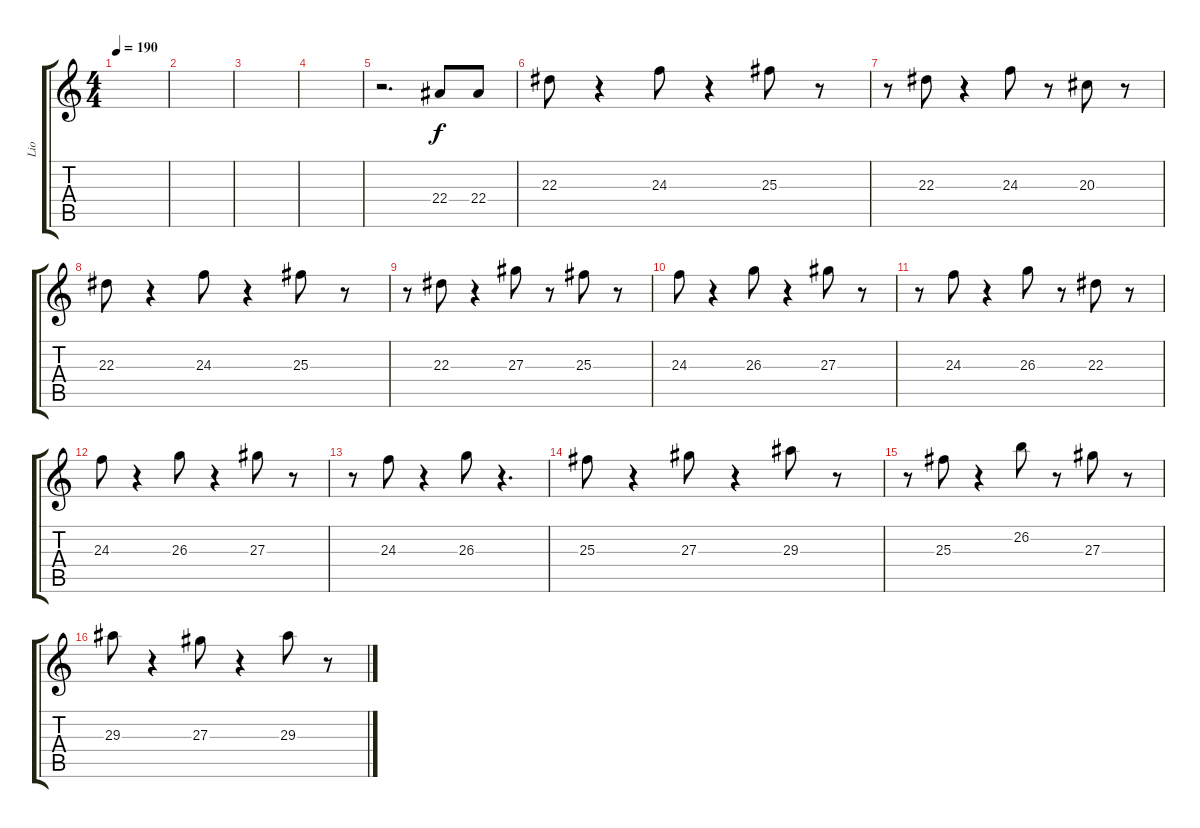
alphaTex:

\track ("Lio" "Lio") {instrument stringensemble1}
\staff {score tabs}
\tuning (D4 A3 F3 C3 G2 D2) {hide}
\ts (4 4)
\tempo 190
\clef g2
\ks c
|
|
|
|
r.2{d} 22.4.8 22.4.8 |
22.3.8 r.4 24.3.8 r.4 25.3.8 r.8 |
r.8 22.3.8 r.4 24.3.8 r.8 20.3.8 r.8 |
22.3.8 r.4 24.3.8 r.4 25.3.8 r.8 |
r.8 22.3.8 r.4 27.3.8 r.8 25.3.8 r.8 |
24.3.8 r.4 26.3.8 r.4 27.3.8 r.8 |
r.8 24.3.8 r.4 26.3.8 r.8 22.3.8 r.8 |
24.3.8 r.4 26.3.8 r.4 27.3.8 r.8 |
r.8 24.3.8 r.4 26.3.8 r.4{d} |
25.3.8 r.4 27.3.8 r.4 29.3.8 r.8 |
r.8 25.3.8 r.4 26.2.8 r.8 27.3.8 r.8 |
29.3.8 r.4 27.3.8 r.4 29.3.8 r.8
